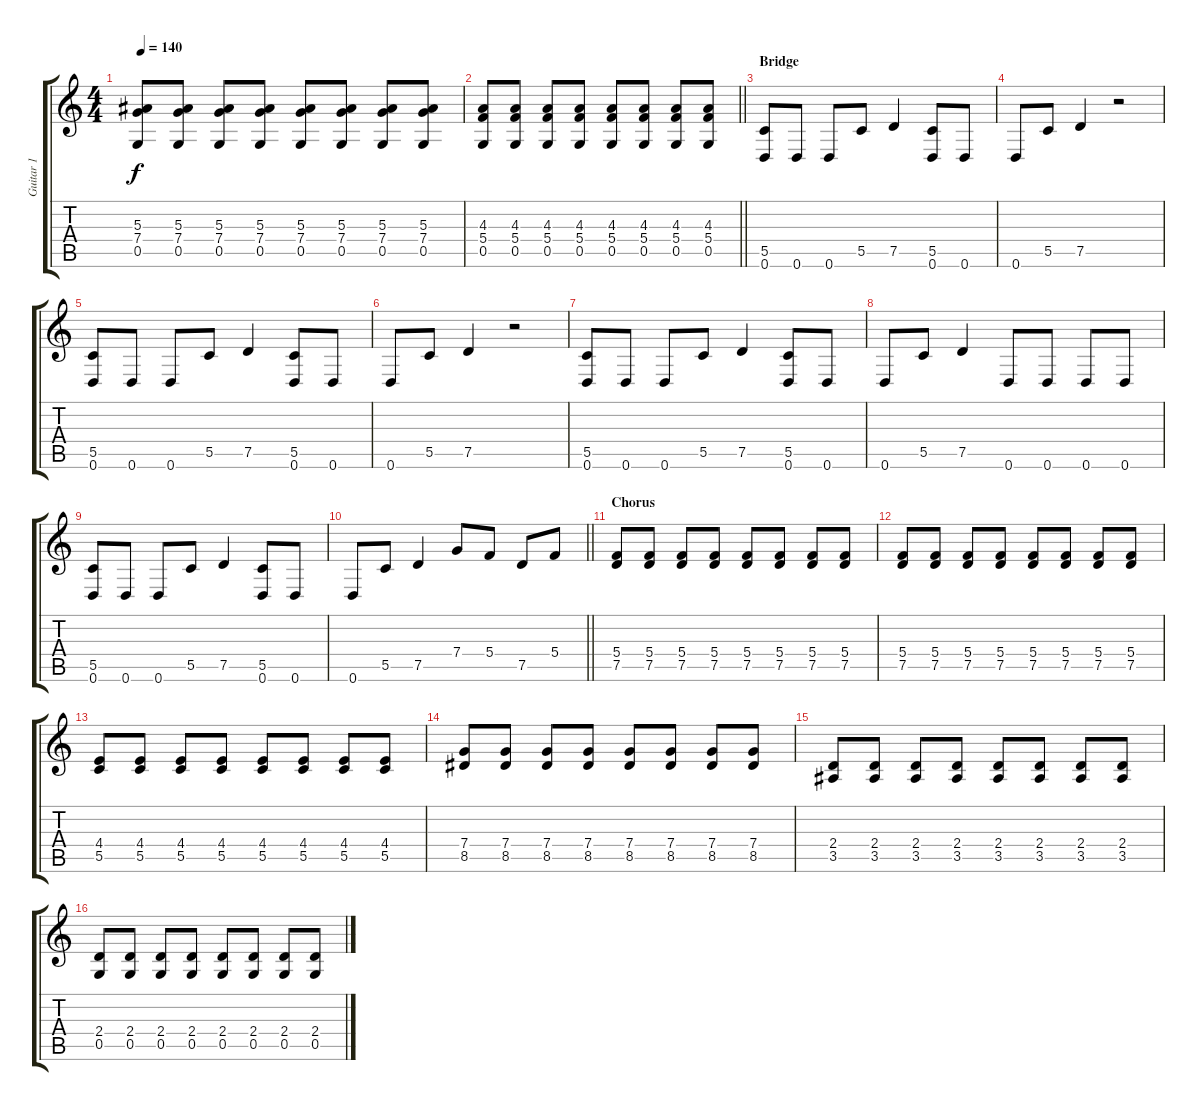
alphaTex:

\track ("Guitar 1" "Guitar 1") {instrument distortionguitar}
\staff {score tabs}
\tuning (D4 A3 F3 C3 G2 D2) {hide}
\ts (4 4)
\tempo 140
\clef g2
\ks c
(5.3 7.4 0.5).8{dy f} (5.3 7.4 0.5).8 (5.3 7.4 0.5).8 (5.3 7.4 0.5).8 (5.3 7.4 0.5).8 (5.3 7.4 0.5).8 (5.3 7.4 0.5).8 (5.3 7.4 0.5).8 |
\barLineRight lightlight
(4.3 5.4 0.5).8 (4.3 5.4 0.5).8 (4.3 5.4 0.5).8 (4.3 5.4 0.5).8 (4.3 5.4 0.5).8 (4.3 5.4 0.5).8 (4.3 5.4 0.5).8 (4.3 5.4 0.5).8 |
\section ("" "Bridge")
(5.5 0.6).8 0.6.8 0.6.8 5.5.8 7.5.4 (5.5 0.6).8 0.6.8 |
0.6.8 5.5.8 7.5.4 r.2 |
(5.5 0.6).8 0.6.8 0.6.8 5.5.8 7.5.4 (5.5 0.6).8 0.6.8 |
0.6.8 5.5.8 7.5.4 r.2 |
(5.5 0.6).8 0.6.8 0.6.8 5.5.8 7.5.4 (5.5 0.6).8 0.6.8 |
0.6.8 5.5.8 7.5.4 0.6.8 0.6.8 0.6.8 0.6.8 |
(5.5 0.6).8 0.6.8 0.6.8 5.5.8 7.5.4 (5.5 0.6).8 0.6.8 |
\barLineRight lightlight
0.6.8 5.5.8 7.5.4 7.4.8 5.4.8 7.5.8 5.4.8 |
\section ("" "Chorus")
(5.4 7.5).8 (5.4 7.5).8 (5.4 7.5).8 (5.4 7.5).8 (5.4 7.5).8 (5.4 7.5).8 (5.4 7.5).8 (5.4 7.5).8 |
(5.4 7.5).8 (5.4 7.5).8 (5.4 7.5).8 (5.4 7.5).8 (5.4 7.5).8 (5.4 7.5).8 (5.4 7.5).8 (5.4 7.5).8 |
(4.4 5.5).8 (4.4 5.5).8 (4.4 5.5).8 (4.4 5.5).8 (4.4 5.5).8 (4.4 5.5).8 (4.4 5.5).8 (4.4 5.5).8 |
(7.4 8.5).8 (7.4 8.5).8 (7.4 8.5).8 (7.4 8.5).8 (7.4 8.5).8 (7.4 8.5).8 (7.4 8.5).8 (7.4 8.5).8 |
(2.4 3.5).8 (2.4 3.5).8 (2.4 3.5).8 (2.4 3.5).8 (2.4 3.5).8 (2.4 3.5).8 (2.4 3.5).8 (2.4 3.5).8 |
(2.4 0.5).8 (2.4 0.5).8 (2.4 0.5).8 (2.4 0.5).8 (2.4 0.5).8 (2.4 0.5).8 (2.4 0.5).8 (2.4 0.5).8
